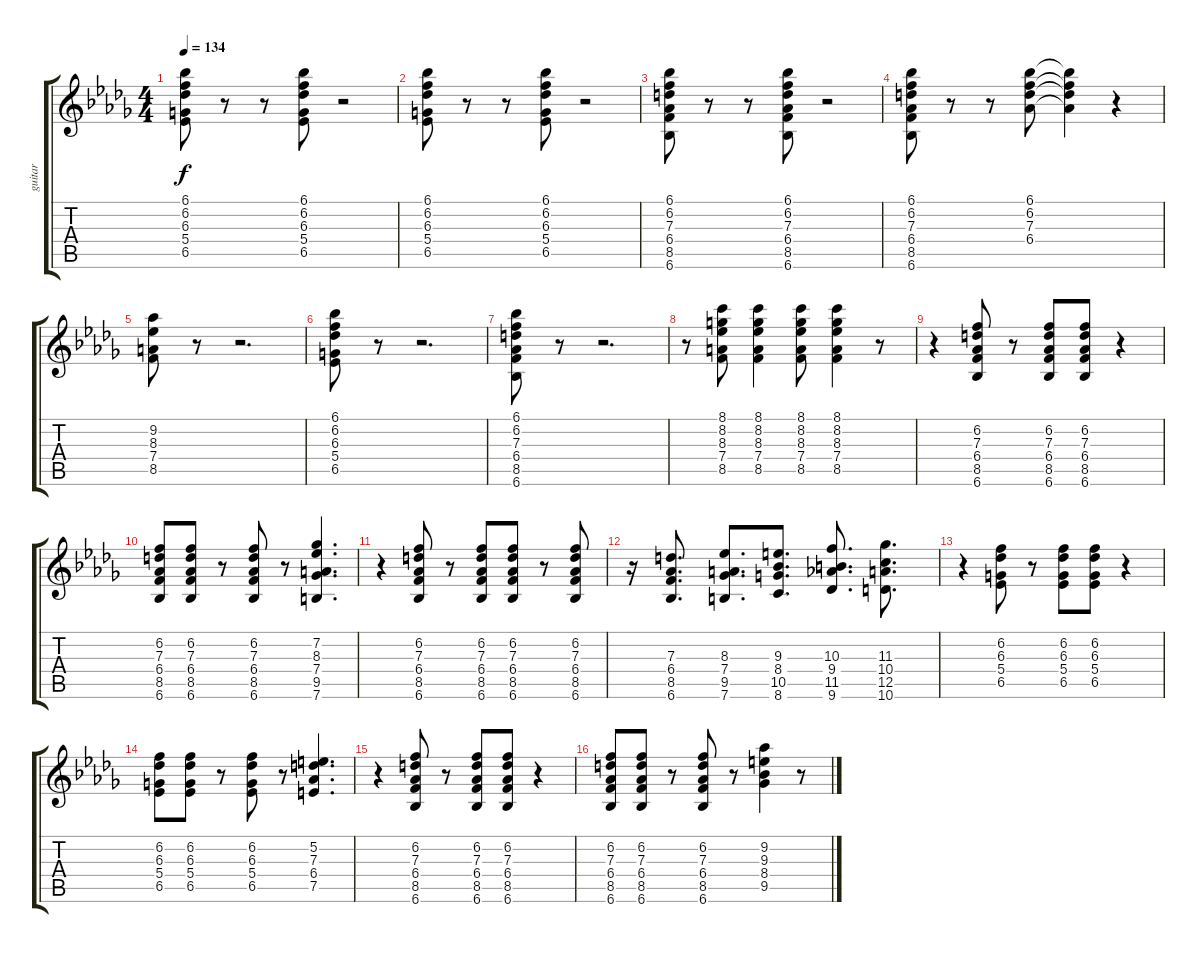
\track ("guitar" "guitar") {instrument distortionguitar}
\staff {score tabs}
\tuning (E4 B3 G3 D3 A2 E2) {hide}
\ts (4 4)
\tempo 134
\clef g2
\ks db
(6.1 6.2 6.3 5.4 6.5).8{dy f} r.8 r.8 (6.1 6.2 6.3 5.4 6.5).8 r.2 |
(6.1 6.2 6.3 5.4 6.5).8 r.8 r.8 (6.1 6.2 6.3 5.4 6.5).8 r.2 |
(6.1 6.2 7.3 6.4 8.5 6.6).8 r.8 r.8 (6.1 6.2 7.3 6.4 8.5 6.6).8 r.2 |
(6.1 6.2 7.3 6.4 8.5 6.6).8 r.8 r.8 (6.1 6.2 7.3 6.4).8 (6.1{t} 6.2{t} 7.3{t} 6.4{t}).4 r.4 |
(9.2 8.3 7.4 8.5).8 r.8 r.2{d} |
(6.1 6.2 6.3 5.4 6.5).8 r.8 r.2{d} |
(6.1 6.2 7.3 6.4 8.5 6.6).8 r.8 r.2{d} |
r.8 (8.1 8.2 8.3 7.4 8.5).8 (8.1 8.2 8.3 7.4 8.5).4 (8.1 8.2 8.3 7.4 8.5).8 (8.1 8.2 8.3 7.4 8.5).4 r.8 |
r.4 (6.2 7.3 6.4 8.5 6.6).8 r.8 (6.2 7.3 6.4 8.5 6.6).8 (6.2 7.3 6.4 8.5 6.6).8 r.4 |
(6.2 7.3 6.4 8.5 6.6).8 (6.2 7.3 6.4 8.5 6.6).8 r.8 (6.2 7.3 6.4 8.5 6.6).8 r.8 (7.2 8.3 7.4 9.5 7.6).4{d} |
r.4 (6.2 7.3 6.4 8.5 6.6).8 r.8 (6.2 7.3 6.4 8.5 6.6).8 (6.2 7.3 6.4 8.5 6.6).8 r.8 (6.2 7.3 6.4 8.5 6.6).8 |
r.16 (7.3 6.4 8.5 6.6).8{d} (8.3 7.4 9.5 7.6).8{d} (9.3 8.4 10.5 8.6).8{d} (10.3 9.4 11.5 9.6).8{d} (11.3 10.4 12.5 10.6).8{d} |
r.4 (6.2 6.3 5.4 6.5).8 r.8 (6.2 6.3 5.4 6.5).8 (6.2 6.3 5.4 6.5).8 r.4 |
(6.2 6.3 5.4 6.5).8 (6.2 6.3 5.4 6.5).8 r.8 (6.2 6.3 5.4 6.5).8 r.8 (5.2 7.3 6.4 7.5).4{d} |
r.4 (6.2 7.3 6.4 8.5 6.6).8 r.8 (6.2 7.3 6.4 8.5 6.6).8 (6.2 7.3 6.4 8.5 6.6).8 r.4 |
(6.2 7.3 6.4 8.5 6.6).8 (6.2 7.3 6.4 8.5 6.6).8 r.8 (6.2 7.3 6.4 8.5 6.6).8 r.8 (9.2 9.3 8.4 9.5).4 r.8
